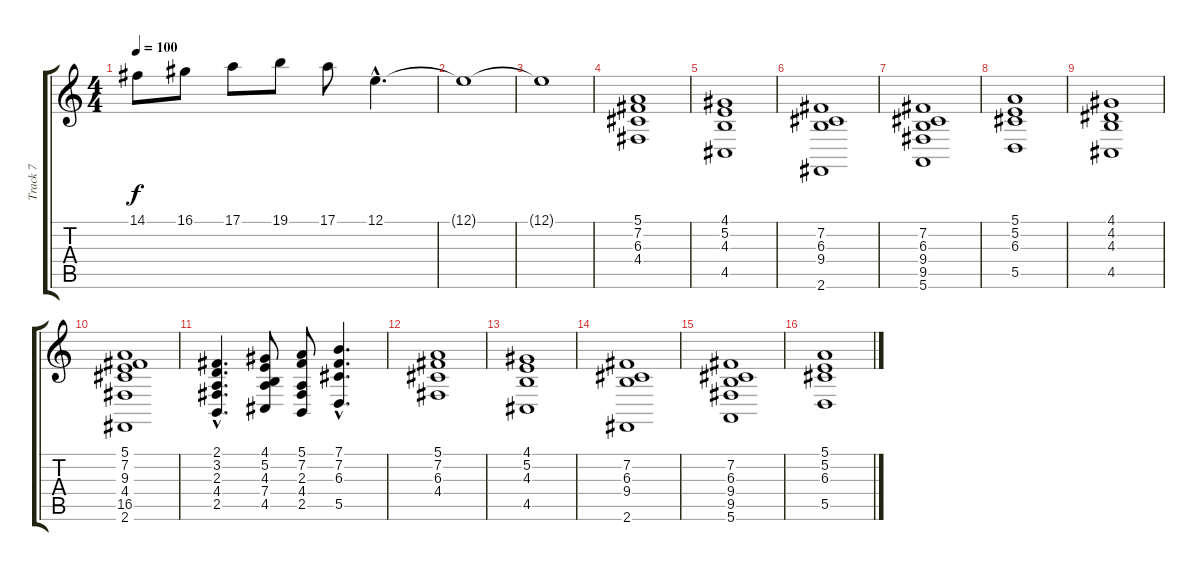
\track ("Track 7" "Track 7") {instrument stringensemble1}
\staff {score tabs}
\tuning (E4 B3 G3 D3 A2 E2) {hide}
\ts (4 4)
\tempo 100
\clef g2
\ks c
14.1.8{dy f} 16.1.8 17.1.8 19.1.8 17.1.8 12.1{hac}.4{d} |
12.1{t}.1 |
12.1{t}.1 |
(5.1 7.2 6.3 4.4).1 |
(4.1 5.2 4.3 4.5).1 |
(7.2 6.3 9.4 2.6).1 |
(7.2 6.3 9.4 9.5 5.6).1 |
(5.1 5.2 6.3 5.5).1 |
(4.1 4.2 4.3 4.5).1 |
(5.1 7.2 9.3 4.4 16.5 2.6).1 |
(2.1{hac} 3.2{hac} 2.3{hac} 4.4{hac} 2.5{hac}).4{d} (4.1 5.2 4.3 7.4 4.5).8 (5.1 7.2 2.3 4.4 2.5).8 (7.1{hac} 7.2{hac} 6.3{hac} 5.5{hac}).4{d} |
(5.1 7.2 6.3 4.4).1 |
(4.1 5.2 4.3 4.5).1 |
(7.2 6.3 9.4 2.6).1 |
(7.2 6.3 9.4 9.5 5.6).1 |
(5.1 5.2 6.3 5.5).1
